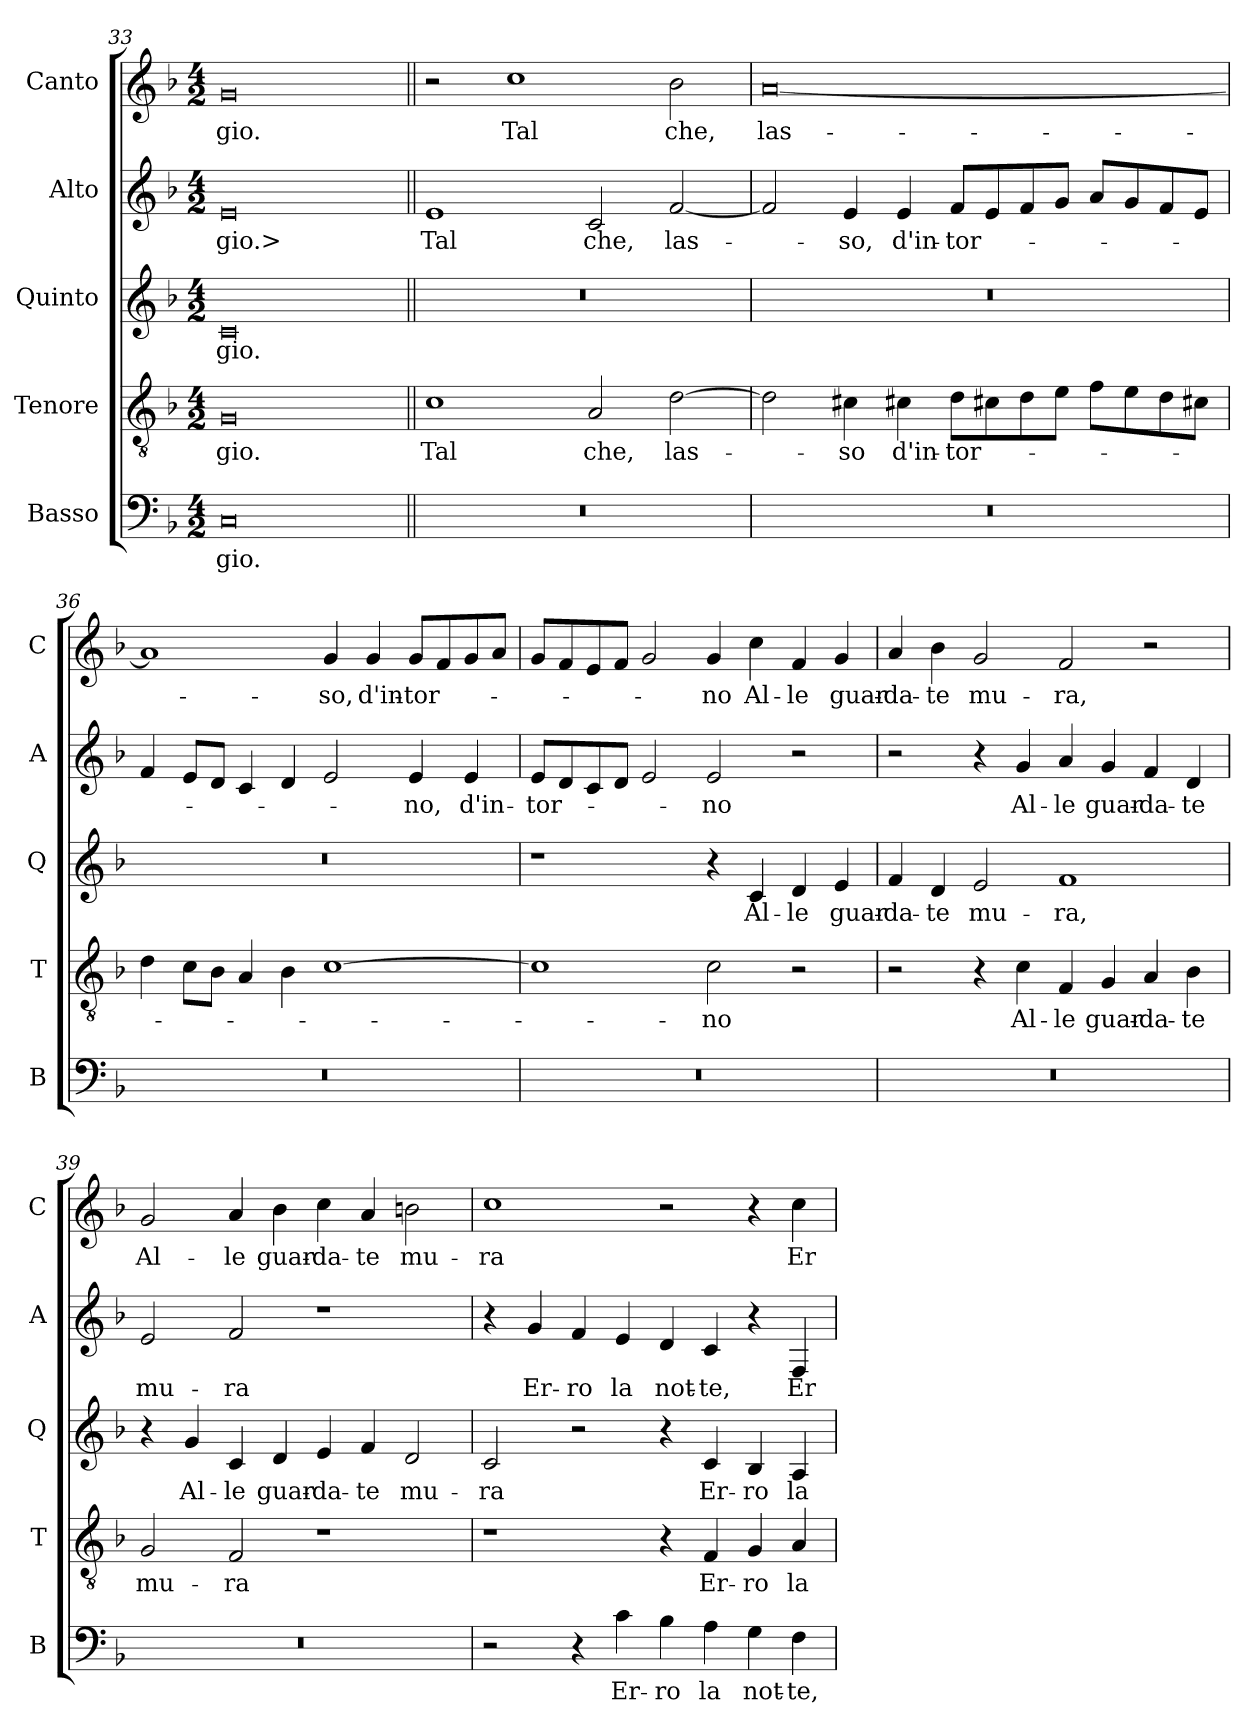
**kern	**text	**kern	**text	**kern	**text	**kern	**text	**kern	**text
*part5	*part5	*part4	*part4	*part3	*part3	*part2	*part2	*part1	*part1
*staff5	*staff5	*staff4	*staff4	*staff3	*staff3	*staff2	*staff2	*staff1	*staff1
*I"Basso	*	*I"Tenore	*	*I"Quinto	*	*I"Alto	*	*I"Canto	*
*I'B	*	*I'T	*	*I'Q	*	*I'A	*	*I'C	*
*clefF4	*	*clefGv2	*	*clefG2	*	*clefG2	*	*clefG2	*
*k[b-]	*	*k[b-]	*	*k[b-]	*	*k[b-]	*	*k[b-]	*
*d:	*	*d:	*	*d:	*	*d:	*	*d:	*
*M4/2	*	*M4/2	*	*M4/2	*	*M4/2	*	*M4/2	*
=33	=33	=33	=33	=33	=33	=33	=33	=33	=33
0C	-gio.	0G	-gio.	0c	-gio.	0e	-gio.>	0g	-gio.
=34||	=34||	=34||	=34||	=34||	=34||	=34||	=34||	=34||	=34||
0r	.	1c	Tal	0r	.	1e	Tal	2r	.
.	.	.	.	.	.	.	.	1cc	Tal
.	.	2A	che,	.	.	2c	che,	.	.
.	.	[2d	las-	.	.	[2f	las-	2b-	che,
=35	=35	=35	=35	=35	=35	=35	=35	=35	=35
0r	.	2d]	.	0r	.	2f]	.	[0a	las-
.	.	4c#X	-so	.	.	4e	-so,	.	.
.	.	4c#X	d'in-	.	.	4e	d'in-	.	.
.	.	8dL	-tor-	.	.	8fL	-tor-	.	.
.	.	8c#X	.	.	.	8e	.	.	.
.	.	8d	.	.	.	8f	.	.	.
.	.	8eJ	.	.	.	8gJ	.	.	.
.	.	8fL	.	.	.	8aL	.	.	.
.	.	8e	.	.	.	8g	.	.	.
.	.	8d	.	.	.	8f	.	.	.
.	.	8c#XJ	.	.	.	8eJ	.	.	.
=36	=36	=36	=36	=36	=36	=36	=36	=36	=36
0r	.	4d	.	0r	.	4f	.	1a]	.
.	.	8cL	.	.	.	8eL	.	.	.
.	.	8B-J	.	.	.	8dJ	.	.	.
.	.	4A	.	.	.	4c	.	.	.
.	.	4B-	.	.	.	4d	.	.	.
.	.	[1c	.	.	.	2e	.	4g	-so,
.	.	.	.	.	.	.	.	4g	d'in-
.	.	.	.	.	.	4e	-no,	8gL	-tor-
.	.	.	.	.	.	.	.	8f	.
.	.	.	.	.	.	4e	d'in-	8g	.
.	.	.	.	.	.	.	.	8aJ	.
=37	=37	=37	=37	=37	=37	=37	=37	=37	=37
0r	.	1c]	.	1r	.	8eL	-tor-	8gL	.
.	.	.	.	.	.	8d	.	8f	.
.	.	.	.	.	.	8c	.	8e	.
.	.	.	.	.	.	8dJ	.	8fJ	.
.	.	.	.	.	.	2e	.	2g	.
.	.	2c	-no	4r	.	2e	-no	4g	-no
.	.	.	.	4c	Al-	.	.	4cc	Al-
.	.	2r	.	4d	-le	2r	.	4f	-le
.	.	.	.	4e	guar-	.	.	4g	guar-
=38	=38	=38	=38	=38	=38	=38	=38	=38	=38
0r	.	2r	.	4f	-da-	2r	.	4a	-da-
.	.	.	.	4d	-te	.	.	4b-	-te
.	.	4r	.	2e	mu-	4r	.	2g	mu-
.	.	4c	Al-	.	.	4g	Al-	.	.
.	.	4F	-le	1f	-ra,	4a	-le	2f	-ra,
.	.	4G	guar-	.	.	4g	guar-	.	.
.	.	4A	-da-	.	.	4f	-da-	2r	.
.	.	4B-	-te	.	.	4d	-te	.	.
=39	=39	=39	=39	=39	=39	=39	=39	=39	=39
0r	.	2G	mu-	4r	.	2e	mu-	2g	Al-
.	.	.	.	4g	Al-	.	.	.	.
.	.	2F	-ra	4c	-le	2f	-ra	4a	-le
.	.	.	.	4d	guar-	.	.	4b-	guar-
.	.	1r	.	4e	-da-	1r	.	4cc	-da-
.	.	.	.	4f	-te	.	.	4a	-te
.	.	.	.	2d	mu-	.	.	2bn	mu-
=40	=40	=40	=40	=40	=40	=40	=40	=40	=40
2r	.	1r	.	2c	-ra	4r	.	1cc	-ra
.	.	.	.	.	.	4g	Er-	.	.
4r	.	.	.	2r	.	4f	-ro	.	.
4c	Er-	.	.	.	.	4e	la	.	.
4B-	-ro	4r	.	4r	.	4d	not-	2r	.
4A	la	4F	Er-	4c	Er-	4c	-te,	.	.
4G	not-	4G	-ro	4B-	-ro	4r	.	4r	.
4F	-te,	4A	la	4A	la	4F	Er-	4cc	Er-
=	=	=	=	=	=	=	=	=	=
*-	*-	*-	*-	*-	*-	*-	*-	*-	*-
